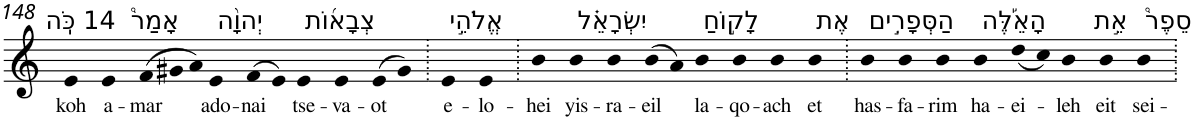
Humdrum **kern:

**kern	**text
*part1	*part1
*staff1	*staff1
*I"Piano	*
*I'Pno	*
!!LO:PB:g=z
*clefG2	*
*k[]	*
=148	=148
!LO:TX:a:t=14 כֹּֽה	!
!	!LO:LY:b
4e	koh
!LO:TX:a:t=אָמַר֩	!
!	!LO:LY:b
4e	a-
*Xtuplet	*
!	!LO:LY:b
(>12f	-mar
12g#X	.
12a)	.
!LO:TX:a:t=יְהוָ֨ה	!
!	!LO:LY:b
4e	ado-
!	!LO:LY:b
(>8f	-nai
8e)	.
!LO:TX:a:t=צְבָא֜וֹת	!
!	!LO:LY:b
4e	tse-
!	!LO:LY:b
4e	-va-
!	!LO:LY:b
(>8e	-ot
8g#)	.
=149.	=149.
!LO:TX:a:t=אֱלֹהֵ֣י	!
!	!LO:LY:b
4e	e-
!	!LO:LY:b
4e	-lo-
=150.	=150.
!	!LO:LY:b
4b	-hei
!LO:TX:a:t=יִשְׂרָאֵ֗ל	!
!	!LO:LY:b
4b	yis-
!	!LO:LY:b
4b	-ra-
!	!LO:LY:b
(>8b	-eil
8a)	.
!LO:TX:a:t=לָק֣וֹחַ	!
!	!LO:LY:b
4b	la-
!	!LO:LY:b
4b	-qo-
!	!LO:LY:b
4b	-ach
!LO:TX:a:t=אֶת	!
!	!LO:LY:b
4b	et
=151.	=151.
!LO:TX:a:t=הַסְּפָרִ֣ים	!
!	!LO:LY:b
4b	has-
!	!LO:LY:b
4b	-fa-
!	!LO:LY:b
4b	-rim
!LO:TX:a:t=הָאֵ֡לֶּה	!
!	!LO:LY:b
4b	ha-
!	!LO:LY:b
(<8dd	-ei-
8cc)	.
!	!LO:LY:b
4b	-leh
!LO:TX:a:t=אֵ֣ת	!
!	!LO:LY:b
4b	eit
!LO:TX:a:t=סֵפֶר֩	!
!	!LO:LY:b
4b	sei-
=.	=.
*-	*-
